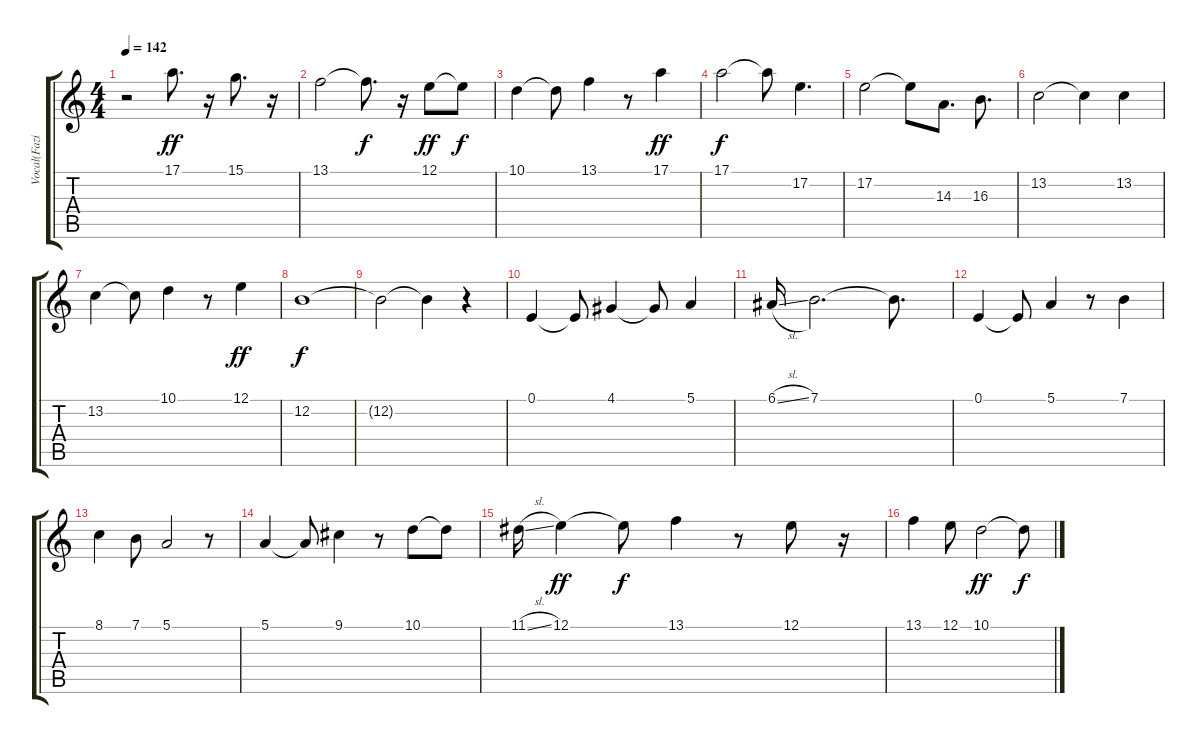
\track ("Vocal(Fazidah Joned)" "Vocal(Fazi") {instrument percussiveorgan}
\staff {score tabs}
\tuning (E4 B3 G3 D3 A2 E2) {hide}
\ts (4 4)
\tempo 142
\clef g2
\ks c
r.2{dy f} 17.1.8{d dy ff} r.16 15.1.8{d} r.16 |
13.1.2 13.1{t}.8{d dy f} r.16 12.1.8{dy ff} 12.1{t}.8{dy f} |
10.1.4 10.1{t}.8 13.1.4 r.8 17.1.4{dy ff} |
17.1.2{dy f} 17.1{t}.8 17.2.4{d} |
17.2.2 17.2{t}.8 14.3.8{d} 16.3.8{d} |
13.2.2 13.2{t}.4 13.2.4 |
13.2.4 13.2{t}.8 10.1.4 r.8 12.1.4{dy ff} |
12.2.1{dy f} |
12.2{t}.2 12.2{t}.4 r.4 |
0.1.4 0.1{t}.8 4.1.4 4.1{t}.8 5.1.4 |
6.1{sl}.16 7.1.2{d} 7.1{t}.8{d} |
0.1.4 0.1{t}.8 5.1.4 r.8 7.1.4 |
8.1.4 7.1.8 5.1.2 r.8 |
5.1.4 5.1{t}.8 9.1.4 r.8 10.1.8 10.1{t}.8 |
11.1{sl}.16 12.1.4{dy ff} 12.1{t}.8{dy f} 13.1.4 r.8 12.1.8 r.16 |
13.1.4 12.1.8 10.1.2{dy ff} 10.1{t}.8{dy f}
